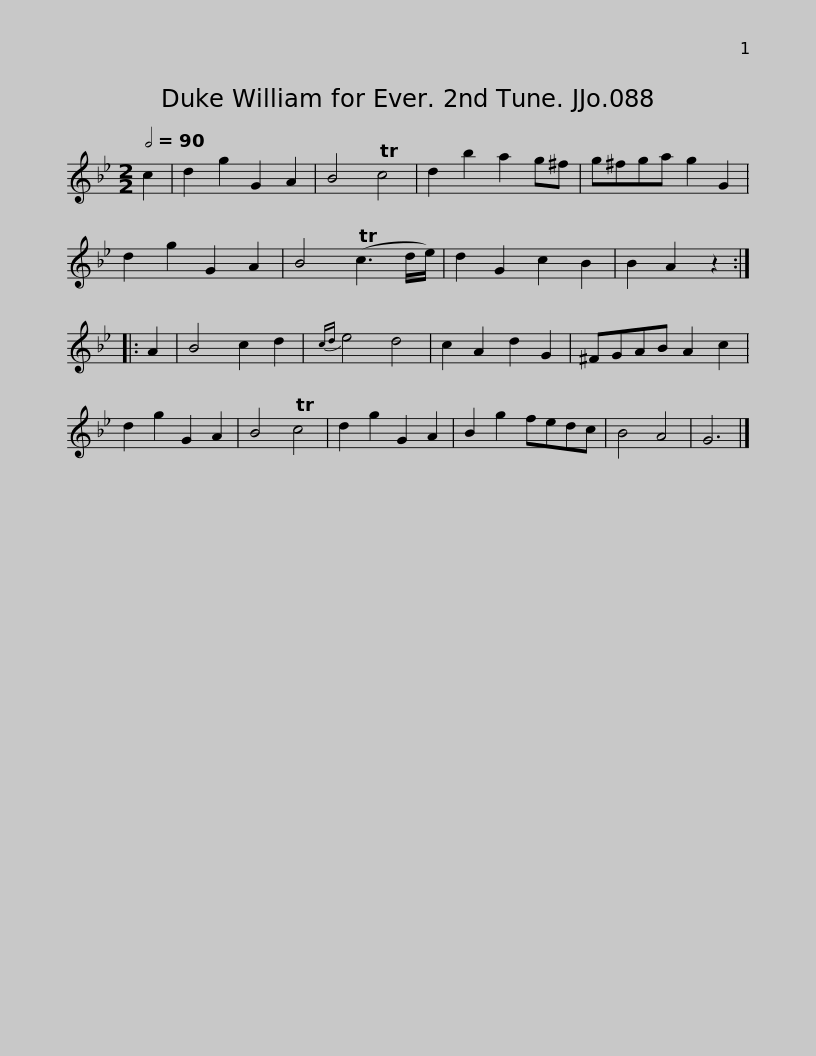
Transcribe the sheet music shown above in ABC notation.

X:1
L:1/8
Q:1/2=90
M:2/2
I:linebreak $
K:Gmin
V:1 treble
V:1
 c2 | d2 g2 G2 A2 | B4 Tc4 | d2 b2 a2 g^f | g^fga g2 G2 | %5
 d2 g2 G2 A2 | B4 (Tc3 d/e/) | d2 G2 c2 B2 | B2 A2 z2 :: A2 |$ %10
 B4 c2 d2 |{cd} e4 d4 | c2 A2 d2 G2 | ^FGAB A2 c2 | d2 g2 G2 A2 | %15
 B4 Tc4 | d2 g2 G2 A2 | B2 g2 fedc | B4 A4 | G6 |] %20
